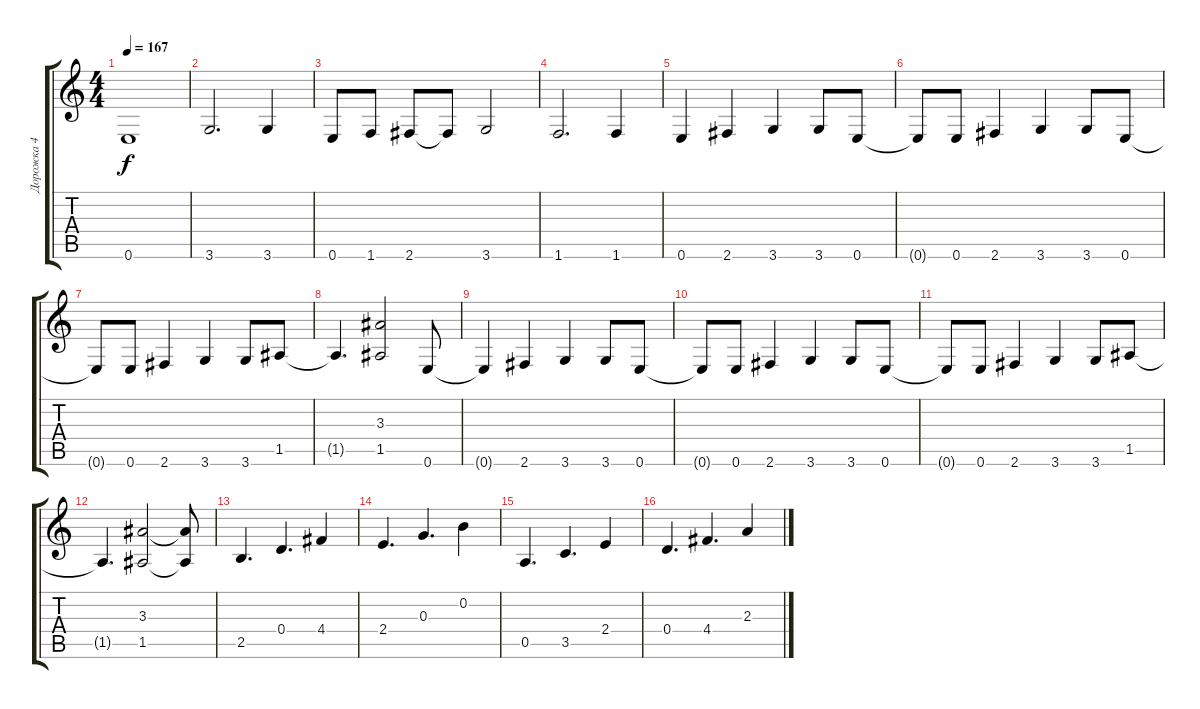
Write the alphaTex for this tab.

\track ("Дорожка 4" "Дорожка 4") {instrument slapbass1}
\staff {score tabs}
\tuning (E4 B3 G3 D3 A2 E2) {hide}
\ts (4 4)
\tempo 167
\clef g2
\ks c
0.6.1{dy f} |
3.6.2{d} 3.6.4 |
0.6.8 1.6.8 2.6.8 2.6{t}.8 3.6.2 |
1.6.2{d} 1.6.4 |
0.6.4 2.6.4 3.6.4 3.6.8 0.6.8 |
0.6{t}.8 0.6.8 2.6.4 3.6.4 3.6.8 0.6.8 |
0.6{t}.8 0.6.8 2.6.4 3.6.4 3.6.8 1.5.8 |
1.5{t}.4{d} (3.3 1.5).2 0.6.8 |
0.6{t}.4 2.6.4 3.6.4 3.6.8 0.6.8 |
0.6{t}.8 0.6.8 2.6.4 3.6.4 3.6.8 0.6.8 |
0.6{t}.8 0.6.8 2.6.4 3.6.4 3.6.8 1.5.8 |
1.5{t}.4{d} (3.3 1.5).2 (3.3{t} 1.5{t}).8 |
2.5.4{d} 0.4.4{d} 4.4.4 |
2.4.4{d} 0.3.4{d} 0.2.4 |
0.5.4{d} 3.5.4{d} 2.4.4 |
0.4.4{d} 4.4.4{d} 2.3.4
